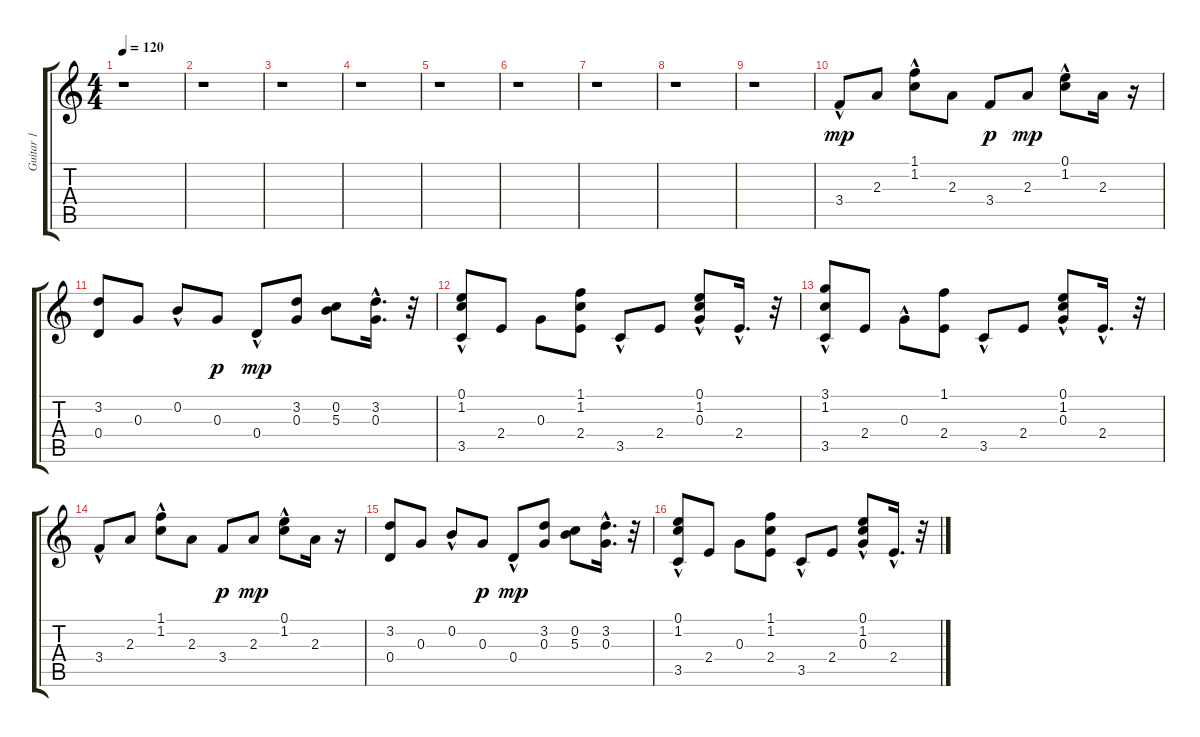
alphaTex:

\track ("Guitar 1" "Guitar 1") {instrument acousticguitarsteel}
\staff {score tabs}
\tuning (E4 B3 G3 D3 A2 E2) {hide}
\ts (4 4)
\tempo 120
\clef g2
\ks c
r.1{dy mp} |
r.1 |
r.1 |
r.1 |
r.1 |
r.1 |
r.1 |
r.1 |
r.1 |
3.4{hac}.8 2.3.8 (1.1{hac} 1.2{hac}).8 2.3.8 3.4.8{dy p} 2.3.8{dy mp} (0.1{hac} 1.2).8 2.3.16 r.16 |
(3.2 0.4).8 0.3.8 0.2{hac}.8 0.3.8{dy p} 0.4{hac}.8{dy mp} (3.2 0.3).8 (0.2 5.3).8 (3.2{hac} 0.3{hac}).16{d} r.32 |
(0.1 1.2 3.5{hac}).8 2.4.8 0.3.8 (1.1 1.2 2.4).8 3.5{hac}.8 2.4.8 (0.1{hac} 1.2{hac} 0.3{hac}).8 2.4{hac}.16{d} r.32 |
(3.1{hac} 1.2 3.5{hac}).8 2.4.8 0.3{hac}.8 (1.1 2.4).8 3.5{hac}.8 2.4.8 (0.1{hac} 1.2{hac} 0.3).8 2.4{hac}.16{d} r.32 |
3.4{hac}.8 2.3.8 (1.1{hac} 1.2{hac}).8 2.3.8 3.4.8{dy p} 2.3.8{dy mp} (0.1{hac} 1.2).8 2.3.16 r.16 |
(3.2 0.4).8 0.3.8 0.2{hac}.8 0.3.8{dy p} 0.4{hac}.8{dy mp} (3.2 0.3).8 (0.2 5.3).8 (3.2{hac} 0.3{hac}).16{d} r.32 |
(0.1 1.2 3.5{hac}).8 2.4.8 0.3.8 (1.1 1.2 2.4).8 3.5{hac}.8 2.4.8 (0.1{hac} 1.2{hac} 0.3{hac}).8 2.4{hac}.16{d} r.32
